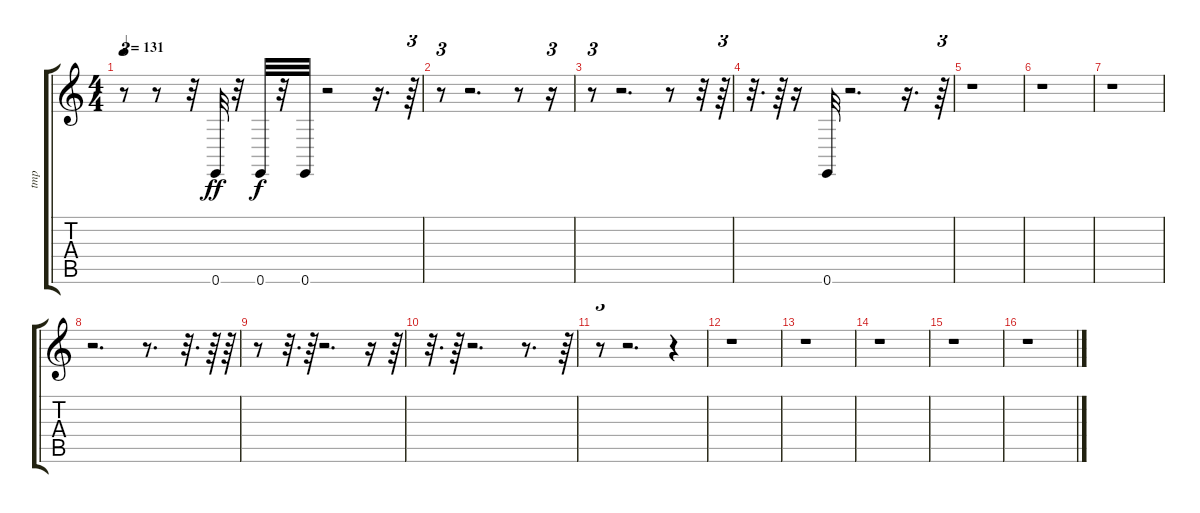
\track ("tmp" "tmp") {instrument timpani}
\staff {score tabs}
\tuning (E4 B3 G3 D3 A2 E2) {hide}
\ts (4 4)
\tempo 131
\clef g2
\ks c
r.8{tu (3 2) dy p} r.8 r.32 0.6.32{dy ff} r.32 0.6.32{dy f} r.32 0.6.32 r.2 r.16{d} r.64{tu (3 2)} |
r.8{tu (3 2)} r.2{d} r.8 r.16{tu (3 2)} |
r.8{tu (3 2)} r.2{d} r.8 r.32 r.64{tu (3 2)} |
r.32{d} r.64 r.16 0.6.32 r.2{d} r.16{d} r.64{tu (3 2)} |
r.1 |
r.1 |
r.1 |
r.2{d} r.8{d} r.32{d} r.64 r.64{tu (3 2)} |
r.8 r.32{d} r.64 r.2{d} r.16 r.64{tu (3 2)} |
r.32{d} r.64 r.2{d} r.8{d} r.64{tu (3 2)} |
r.8{tu (3 2)} r.2{d} r.4{tu (3 2)} |
r.1 |
r.1 |
r.1 |
r.1 |
r.1
